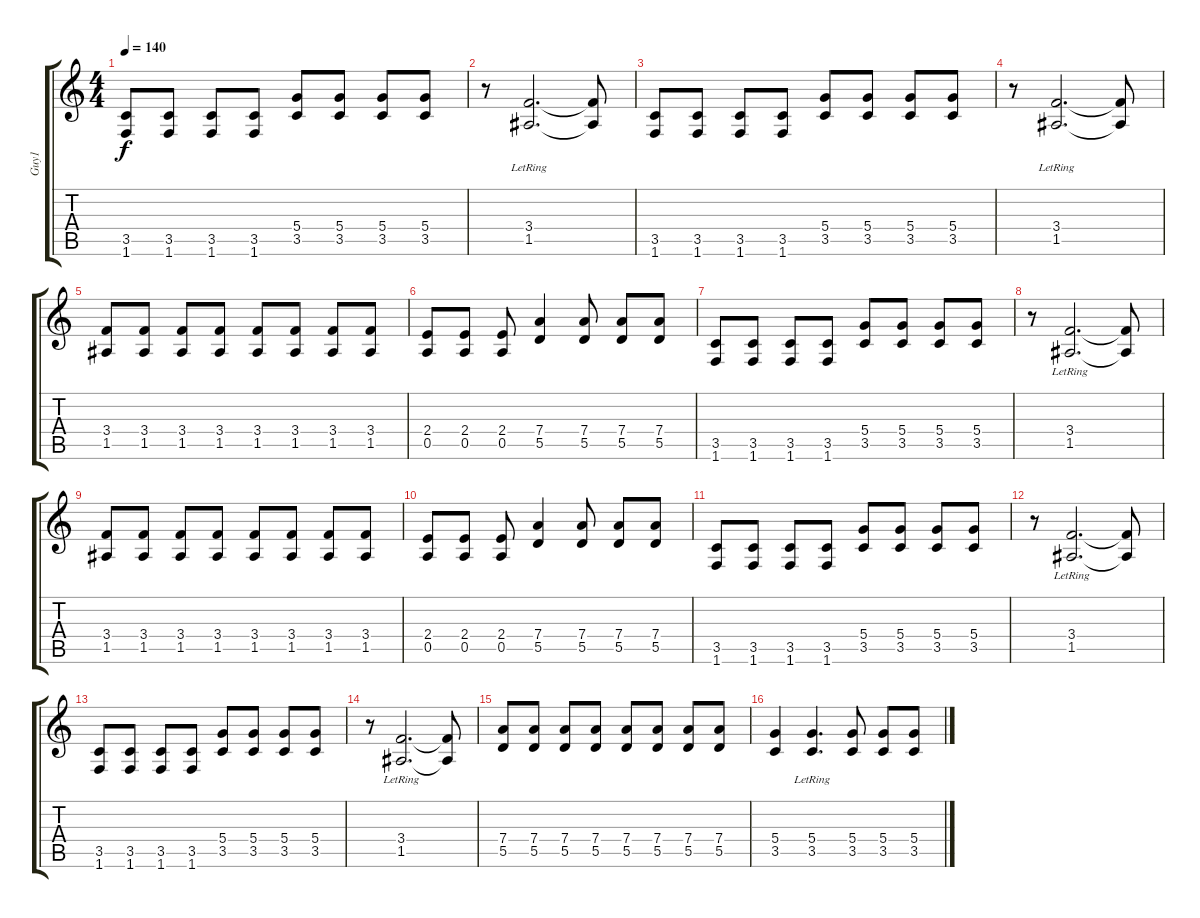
\track ("Guy1" "Guy1") {instrument overdrivenguitar}
\staff {score tabs}
\tuning (E4 B3 G3 D3 A2 E2) {hide}
\ts (4 4)
\tempo 140
\clef g2
\ks c
(3.5 1.6).8{dy f} (3.5 1.6).8 (3.5 1.6).8 (3.5 1.6).8 (5.4 3.5).8 (5.4 3.5).8 (5.4 3.5).8 (5.4 3.5).8 |
r.8 (3.4{lr} 1.5).2{d} (3.4{t} 1.5{t}).8 |
(3.5 1.6).8 (3.5 1.6).8 (3.5 1.6).8 (3.5 1.6).8 (5.4 3.5).8 (5.4 3.5).8 (5.4 3.5).8 (5.4 3.5).8 |
r.8 (3.4{lr} 1.5).2{d} (3.4{t} 1.5{t}).8 |
(3.4 1.5).8 (3.4 1.5).8 (3.4 1.5).8 (3.4 1.5).8 (3.4 1.5).8 (3.4 1.5).8 (3.4 1.5).8 (3.4 1.5).8 |
(2.4 0.5).8 (2.4 0.5).8 (2.4 0.5).8 (7.4 5.5).4 (7.4 5.5).8 (7.4 5.5).8 (7.4 5.5).8 |
(3.5 1.6).8 (3.5 1.6).8 (3.5 1.6).8 (3.5 1.6).8 (5.4 3.5).8 (5.4 3.5).8 (5.4 3.5).8 (5.4 3.5).8 |
r.8 (3.4{lr} 1.5).2{d} (3.4{t} 1.5{t}).8 |
(3.4 1.5).8 (3.4 1.5).8 (3.4 1.5).8 (3.4 1.5).8 (3.4 1.5).8 (3.4 1.5).8 (3.4 1.5).8 (3.4 1.5).8 |
(2.4 0.5).8 (2.4 0.5).8 (2.4 0.5).8 (7.4 5.5).4 (7.4 5.5).8 (7.4 5.5).8 (7.4 5.5).8 |
(3.5 1.6).8 (3.5 1.6).8 (3.5 1.6).8 (3.5 1.6).8 (5.4 3.5).8 (5.4 3.5).8 (5.4 3.5).8 (5.4 3.5).8 |
r.8 (3.4{lr} 1.5).2{d} (3.4{t} 1.5{t}).8 |
(3.5 1.6).8 (3.5 1.6).8 (3.5 1.6).8 (3.5 1.6).8 (5.4 3.5).8 (5.4 3.5).8 (5.4 3.5).8 (5.4 3.5).8 |
r.8 (3.4{lr} 1.5).2{d} (3.4{t} 1.5{t}).8 |
(7.4 5.5).8 (7.4 5.5).8 (7.4 5.5).8 (7.4 5.5).8 (7.4 5.5).8 (7.4 5.5).8 (7.4 5.5).8 (7.4 5.5).8 |
(5.4 3.5).4 (5.4 3.5{lr}).4{d} (5.4 3.5).8 (5.4 3.5).8 (5.4 3.5).8
